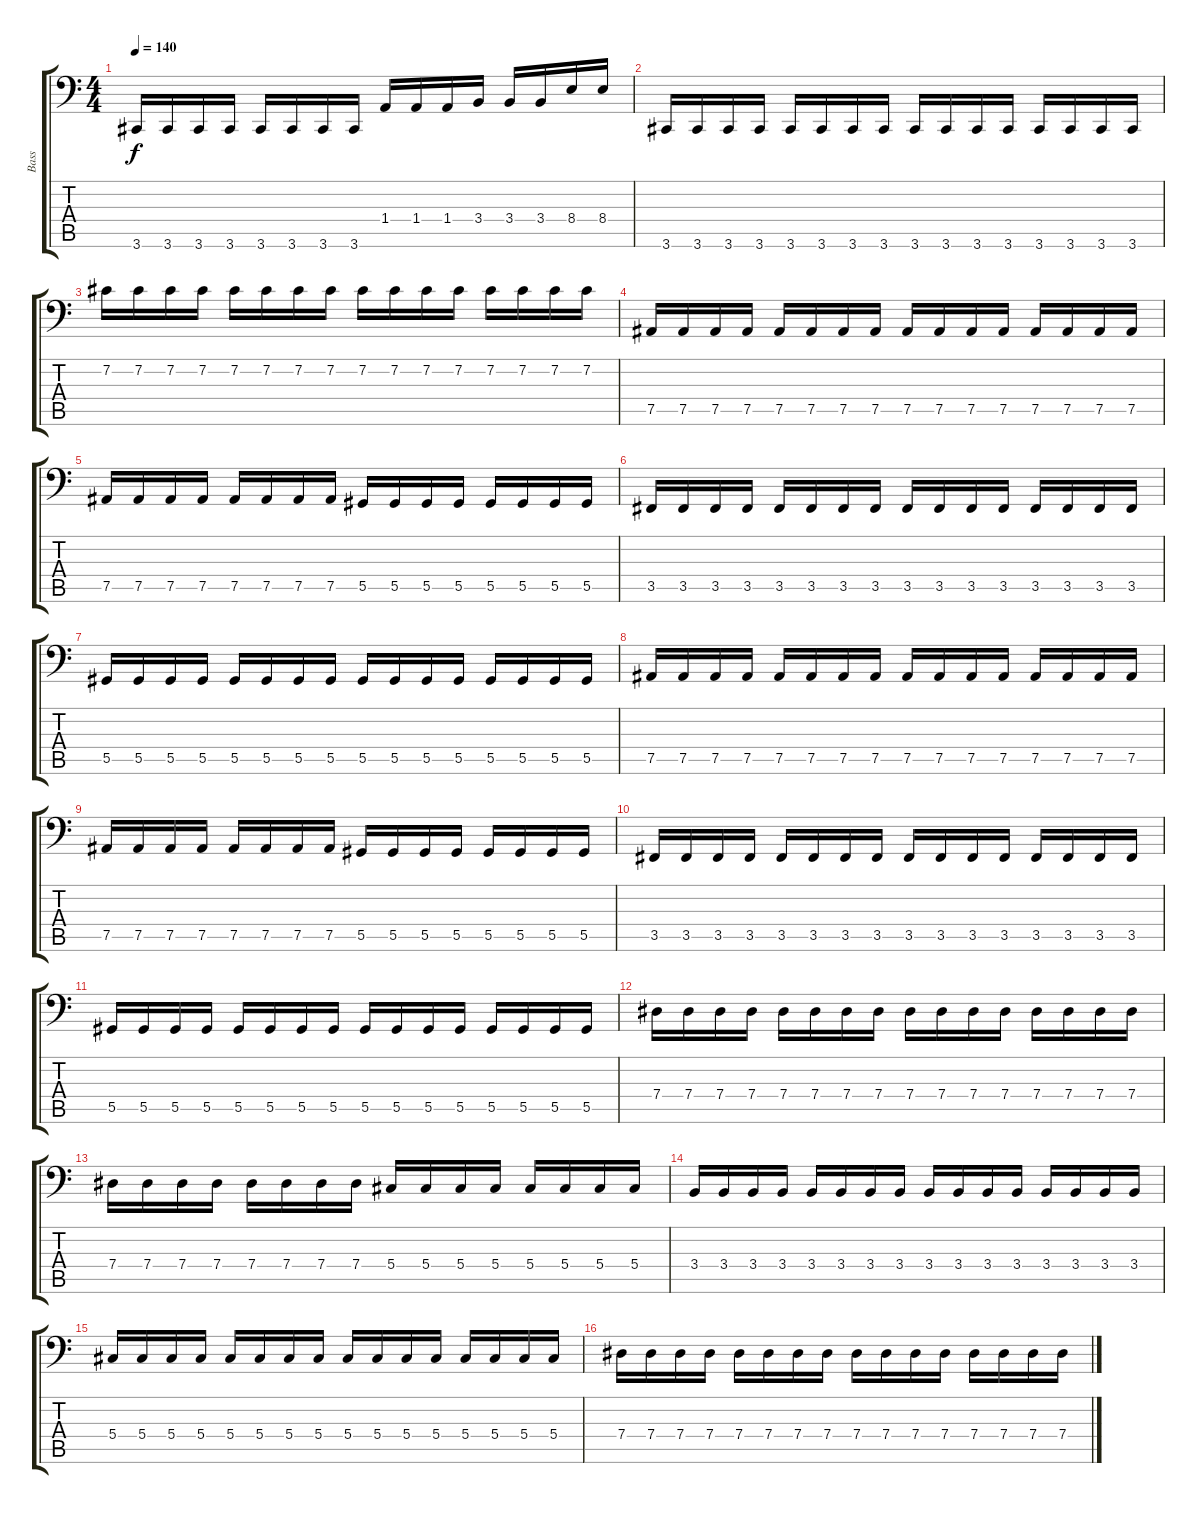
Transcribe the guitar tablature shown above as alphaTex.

\track ("Bass" "Bass") {instrument electricbasspick}
\staff {score tabs}
\tuning (B2 Gb2 Db2 Ab1 Eb1 Bb0) {hide}
\ts (4 4)
\tempo 140
\clef f4
\ks c
3.6.16{dy f} 3.6.16 3.6.16 3.6.16 3.6.16 3.6.16 3.6.16 3.6.16 1.4.16 1.4.16 1.4.16 3.4.16 3.4.16 3.4.16 8.4.16 8.4.16 |
3.6.16 3.6.16 3.6.16 3.6.16 3.6.16 3.6.16 3.6.16 3.6.16 3.6.16 3.6.16 3.6.16 3.6.16 3.6.16 3.6.16 3.6.16 3.6.16 |
7.2.16 7.2.16 7.2.16 7.2.16 7.2.16 7.2.16 7.2.16 7.2.16 7.2.16 7.2.16 7.2.16 7.2.16 7.2.16 7.2.16 7.2.16 7.2.16 |
7.5.16 7.5.16 7.5.16 7.5.16 7.5.16 7.5.16 7.5.16 7.5.16 7.5.16 7.5.16 7.5.16 7.5.16 7.5.16 7.5.16 7.5.16 7.5.16 |
7.5.16 7.5.16 7.5.16 7.5.16 7.5.16 7.5.16 7.5.16 7.5.16 5.5.16 5.5.16 5.5.16 5.5.16 5.5.16 5.5.16 5.5.16 5.5.16 |
3.5.16 3.5.16 3.5.16 3.5.16 3.5.16 3.5.16 3.5.16 3.5.16 3.5.16 3.5.16 3.5.16 3.5.16 3.5.16 3.5.16 3.5.16 3.5.16 |
5.5.16 5.5.16 5.5.16 5.5.16 5.5.16 5.5.16 5.5.16 5.5.16 5.5.16 5.5.16 5.5.16 5.5.16 5.5.16 5.5.16 5.5.16 5.5.16 |
7.5.16 7.5.16 7.5.16 7.5.16 7.5.16 7.5.16 7.5.16 7.5.16 7.5.16 7.5.16 7.5.16 7.5.16 7.5.16 7.5.16 7.5.16 7.5.16 |
7.5.16 7.5.16 7.5.16 7.5.16 7.5.16 7.5.16 7.5.16 7.5.16 5.5.16 5.5.16 5.5.16 5.5.16 5.5.16 5.5.16 5.5.16 5.5.16 |
3.5.16 3.5.16 3.5.16 3.5.16 3.5.16 3.5.16 3.5.16 3.5.16 3.5.16 3.5.16 3.5.16 3.5.16 3.5.16 3.5.16 3.5.16 3.5.16 |
5.5.16 5.5.16 5.5.16 5.5.16 5.5.16 5.5.16 5.5.16 5.5.16 5.5.16 5.5.16 5.5.16 5.5.16 5.5.16 5.5.16 5.5.16 5.5.16 |
7.4.16 7.4.16 7.4.16 7.4.16 7.4.16 7.4.16 7.4.16 7.4.16 7.4.16 7.4.16 7.4.16 7.4.16 7.4.16 7.4.16 7.4.16 7.4.16 |
7.4.16 7.4.16 7.4.16 7.4.16 7.4.16 7.4.16 7.4.16 7.4.16 5.4.16 5.4.16 5.4.16 5.4.16 5.4.16 5.4.16 5.4.16 5.4.16 |
3.4.16 3.4.16 3.4.16 3.4.16 3.4.16 3.4.16 3.4.16 3.4.16 3.4.16 3.4.16 3.4.16 3.4.16 3.4.16 3.4.16 3.4.16 3.4.16 |
5.4.16 5.4.16 5.4.16 5.4.16 5.4.16 5.4.16 5.4.16 5.4.16 5.4.16 5.4.16 5.4.16 5.4.16 5.4.16 5.4.16 5.4.16 5.4.16 |
7.4.16 7.4.16 7.4.16 7.4.16 7.4.16 7.4.16 7.4.16 7.4.16 7.4.16 7.4.16 7.4.16 7.4.16 7.4.16 7.4.16 7.4.16 7.4.16
